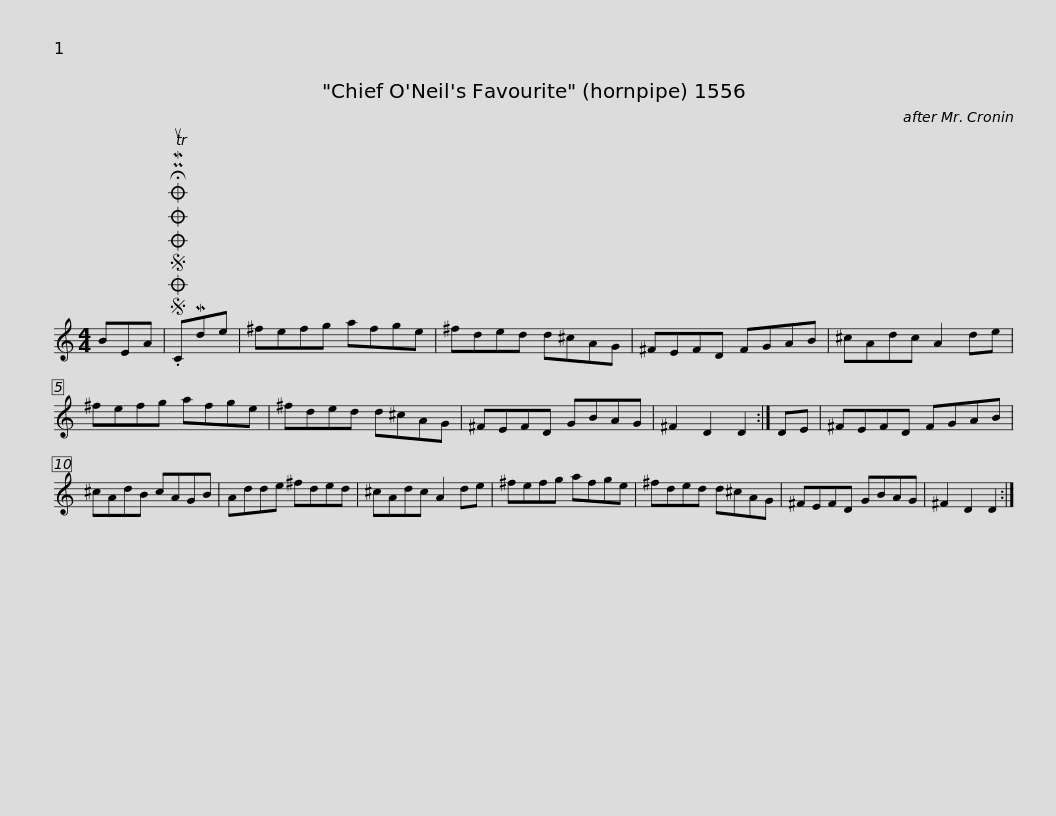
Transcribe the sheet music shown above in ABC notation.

X:1
L:1/8
M:4/4
I:linebreak $
K:C
V:1 treble
V:1
 BEA |SOSOOO .!fermata!PMTuCMde | ^fefg afge | ^fded d^cAG | ^FEFD FGAB | %5
 ^cAdc A2 de |$ ^fefg afge | ^fded d^cAG | ^FEFD GBAG | ^F2 D2 D2 :| %10
 DE | ^FEFD FGAB |$ ^cAdB cAGB | Adde ^fded | ^cAdc A2 de | %15
 ^fefg afge | ^fded d^cAG |$ ^FEFD GBAG | ^F2 D2 D2 :| %19
